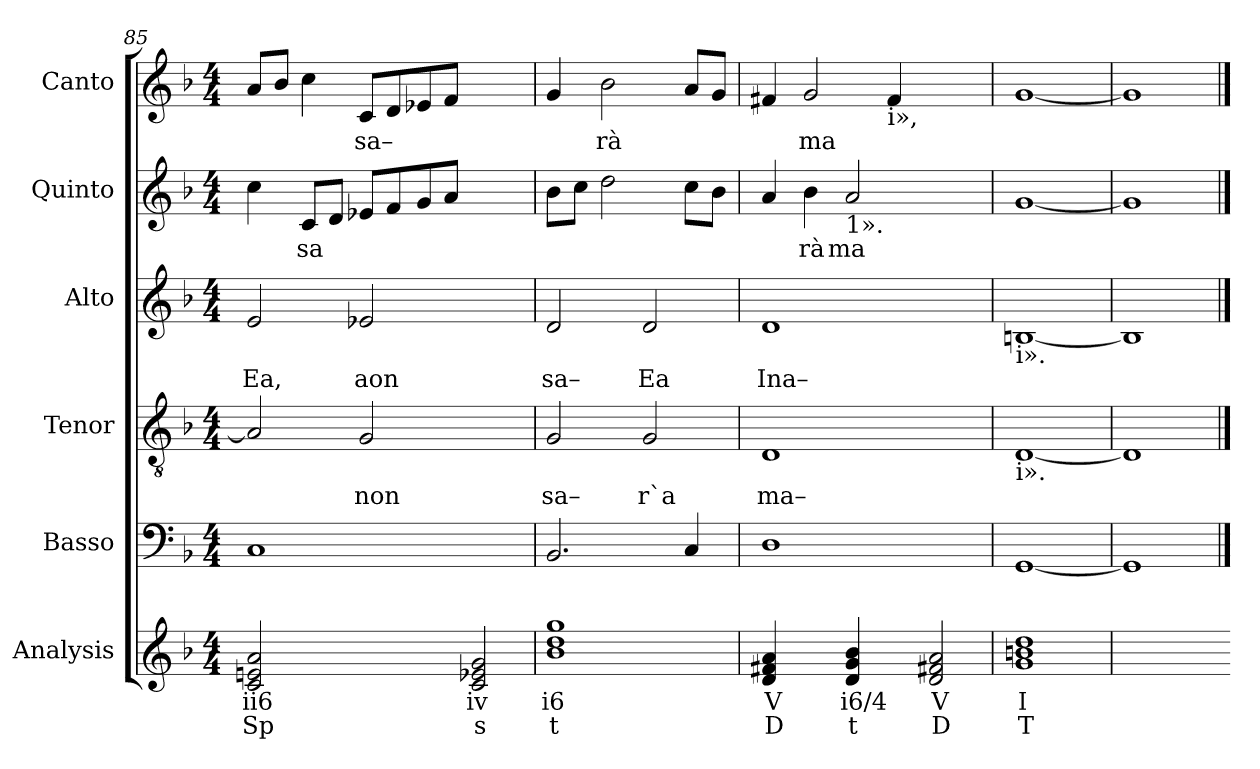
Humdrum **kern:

**kern	**text	**text	**kern	**kern	**text	**kern	**text	**kern	**text	**kern	**text
*part6	*part6	*part6	*part5	*part4	*part4	*part3	*part3	*part2	*part2	*part1	*part1
*staff6	*staff6	*staff6	*staff5	*staff4	*staff4	*staff3	*staff3	*staff2	*staff2	*staff1	*staff1
*I"Analysis	*	*	*I"Basso	*I"Tenor	*	*I"Alto	*	*I"Quinto	*	*I"Canto	*
*	*	*	*clefF4	*clefGv2	*	*clefG2	*	*clefG2	*	*clefG2	*
*k[b-]	*	*	*k[b-]	*k[b-]	*	*k[b-]	*	*k[b-]	*	*k[b-]	*
*	*	*	*F:	*F:	*	*F:	*	*F:	*	*F:	*
*M4/4	*	*	*M4/4	*M4/4	*	*M4/4	*	*M4/4	*	*M4/4	*
=85	=85	=85	=85	=85	=85	=85	=85	=85	=85	=85	=85
!	!	!	!	!	!	!	!LO:LY:b	!	!	!	!
2c 2en 2a	ii6	Sp	1C	2A/]	.	2e/	Ea,	4cc\	.	8a/L	.
.	.	.	.	.	.	.	.	.	.	8b-/J	.
!	!	!	!	!	!	!	!	!	!LO:LY:b	!	!
.	.	.	.	.	.	.	.	8c/L	sa	4cc\	.
.	.	.	.	.	.	.	.	8d/J	.	.	.
!	!	!	!	!	!LO:LY:b	!	!	!	!	!	!
!	!	!	!	!	!	!	!LO:LY:b	!	!	!	!
!	!	!	!	!	!	!	!	!	!	!	!LO:LY:b
2ryy	.	.	.	2G/	non	2e-X/	aon	8e-X/L	.	8c/L	sa–
.	.	.	.	.	.	.	.	8f/	.	8d/	.
.	.	.	.	.	.	.	.	8g/	.	8e-X/	.
.	.	.	.	.	.	.	.	8a/J	.	8f/J	.
2c 2e-X 2g	iv	s	2ryy	2ryy	.	2ryy	.	2ryy	.	2ryy	.
=86	=86	=86	=86	=86	=86	=86	=86	=86	=86	=86	=86
!	!	!	!	!	!LO:LY:b	!	!	!	!	!	!
!	!	!	!	!	!	!	!LO:LY:b	!	!	!	!
1b- 1dd 1gg	i6	t	2.BB-/	2G/	sa–	2d/	sa–	8b-\L	.	4g/	.
.	.	.	.	.	.	.	.	8cc\J	.	.	.
!	!	!	!	!	!	!	!	!	!	!	!LO:LY:b
.	.	.	.	.	.	.	.	2dd\	.	2b-\	rà
!	!	!	!	!	!LO:LY:b	!	!	!	!	!	!
!	!	!	!	!	!	!	!LO:LY:b	!	!	!	!
.	.	.	.	2G/	r`a	2d/	Ea	.	.	.	.
.	.	.	4C/	.	.	.	.	8cc\L	.	8a/L	.
.	.	.	.	.	.	.	.	8b-\J	.	8g/J	.
=87	=87	=87	=87	=87	=87	=87	=87	=87	=87	=87	=87
!	!	!	!	!	!LO:LY:b	!	!	!	!	!	!
!	!	!	!	!	!	!	!LO:LY:b	!	!	!	!
4d 4f#X 4a	V	D	1D	1D	ma–	1d	Ina–	4a/	.	4f#X/	.
!	!	!	!	!	!	!	!	!	!LO:LY:b	!	!
!	!	!	!	!	!	!	!	!	!	!	!LO:LY:b
4ryy	.	.	.	.	.	.	.	4b-\	rà	2g/	ma
!	!	!	!	!	!	!	!	!LO:TX:b:t=1».	!	!	!
!	!	!	!	!	!	!	!	!	!LO:LY:b	!	!
4d 4g 4b-	i6/4	t	.	.	.	.	.	2a/	ma	.	.
!	!	!	!	!	!	!	!	!	!	!LO:TX:b:t=i»,	!
4ryy	.	.	.	.	.	.	.	.	.	4f#/	.
2d 2f#X 2a	V	D	2ryy	2ryy	.	2ryy	.	2ryy	.	2ryy	.
=88	=88	=88	=88	=88	=88	=88	=88	=88	=88	=88	=88
!	!	!	!	!	!	!LO:TX:b:t=i».	!	!	!	!	!
!	!	!	!	!LO:TX:b:t=i».	!	!	!	!	!	!	!
1g 1bn 1dd	I	T	[1GG	[1D	.	[1Bn	.	[1g	.	[1g	.
=89	=89	=89	=89	=89	=89	=89	=89	=89	=89	=89	=89
1ryy	.	.	1GG]	1D]	.	1B]	.	1g]	.	1g]	.
=	==	==	==	==	==	==	==	==	==	==	==
*-	*-	*-	*-	*-	*-	*-	*-	*-	*-	*-	*-
